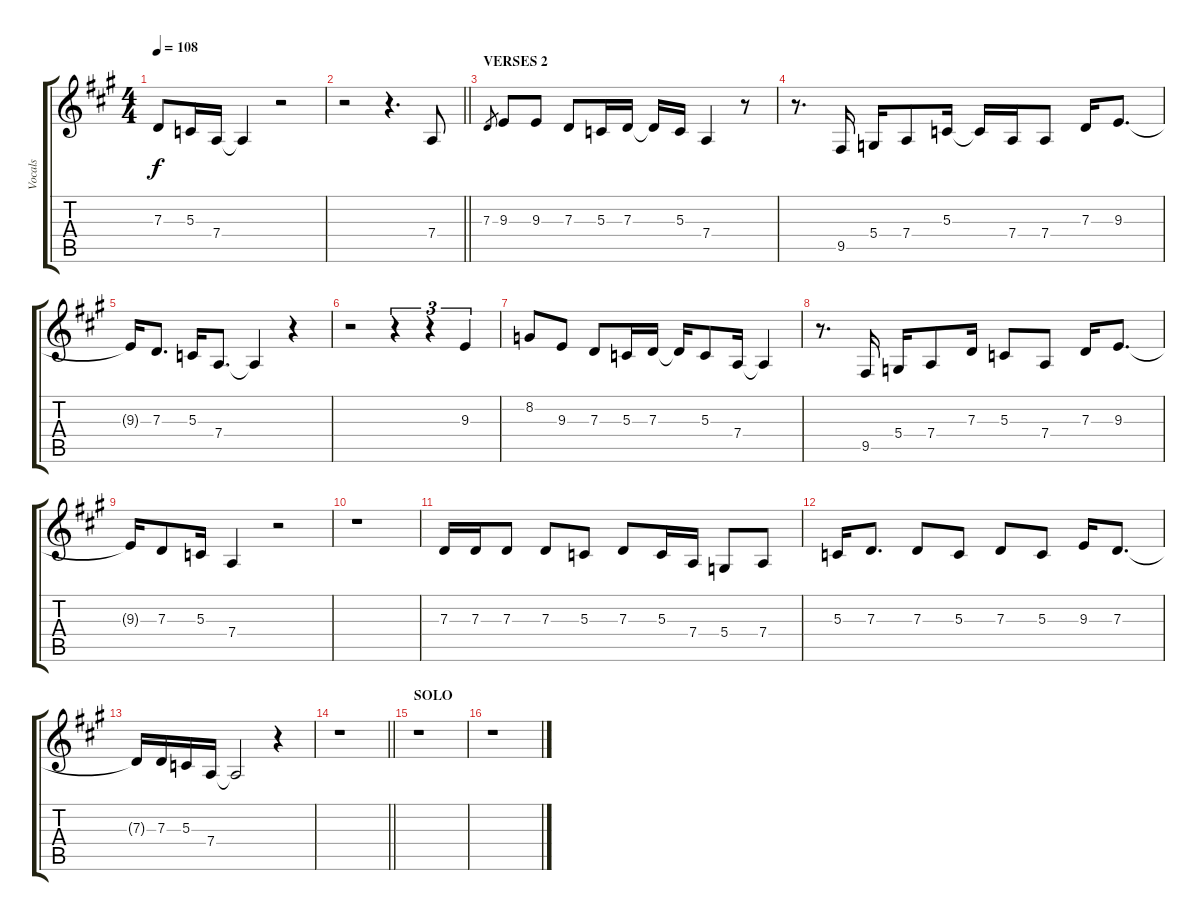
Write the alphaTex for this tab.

\track ("Vocals" "Vocals") {instrument harmonica}
\staff {score tabs}
\tuning (E4 B3 G3 D3 A2 E2) {hide}
\ts (4 4)
\tempo 108
\clef g2
\ks a
7.3.8{dy f} 5.3.16 7.4.16 7.4{t}.4 r.2 |
\barLineRight lightlight
r.2 r.4{d} 7.4.8 |
\section ("" "VERSES 2")
7.3.8{gr} 9.3.8 9.3.8 7.3.8 5.3.16 7.3.16 7.3{t}.16 5.3.16 7.4.4 r.8 |
r.8{d} 9.5.16 5.4.16 7.4.8 5.3.16 5.3{t}.16 7.4.16 7.4.8 7.3.16 9.3.8{d} |
9.3{t}.16 7.3.8{d} 5.3.16 7.4.8{d} 7.4{t}.4 r.4 |
r.2 r.4{tu (3 2)} r.4{tu (3 2)} 9.3.4{tu (3 2)} |
8.2.8 9.3.8 7.3.8 5.3.16 7.3.16 7.3{t}.16 5.3.8 7.4.16 7.4{t}.4 |
r.8{d} 9.5.16 5.4.16 7.4.8 7.3.16 5.3.8 7.4.8 7.3.16 9.3.8{d} |
9.3{t}.16 7.3.8 5.3.16 7.4.4 r.2 |
r.1 |
7.3.16 7.3.16 7.3.8 7.3.8 5.3.8 7.3.8 5.3.16 7.4.16 5.4.8 7.4.8 |
5.3.16 7.3.8{d} 7.3.8 5.3.8 7.3.8 5.3.8 9.3.16 7.3.8{d} |
7.3{t}.16 7.3.16 5.3.16 7.4.16 7.4{t}.2 r.4 |
\barLineRight lightlight
r.1{volume 16} |
\section ("" "SOLO")
r.1 |
r.1
